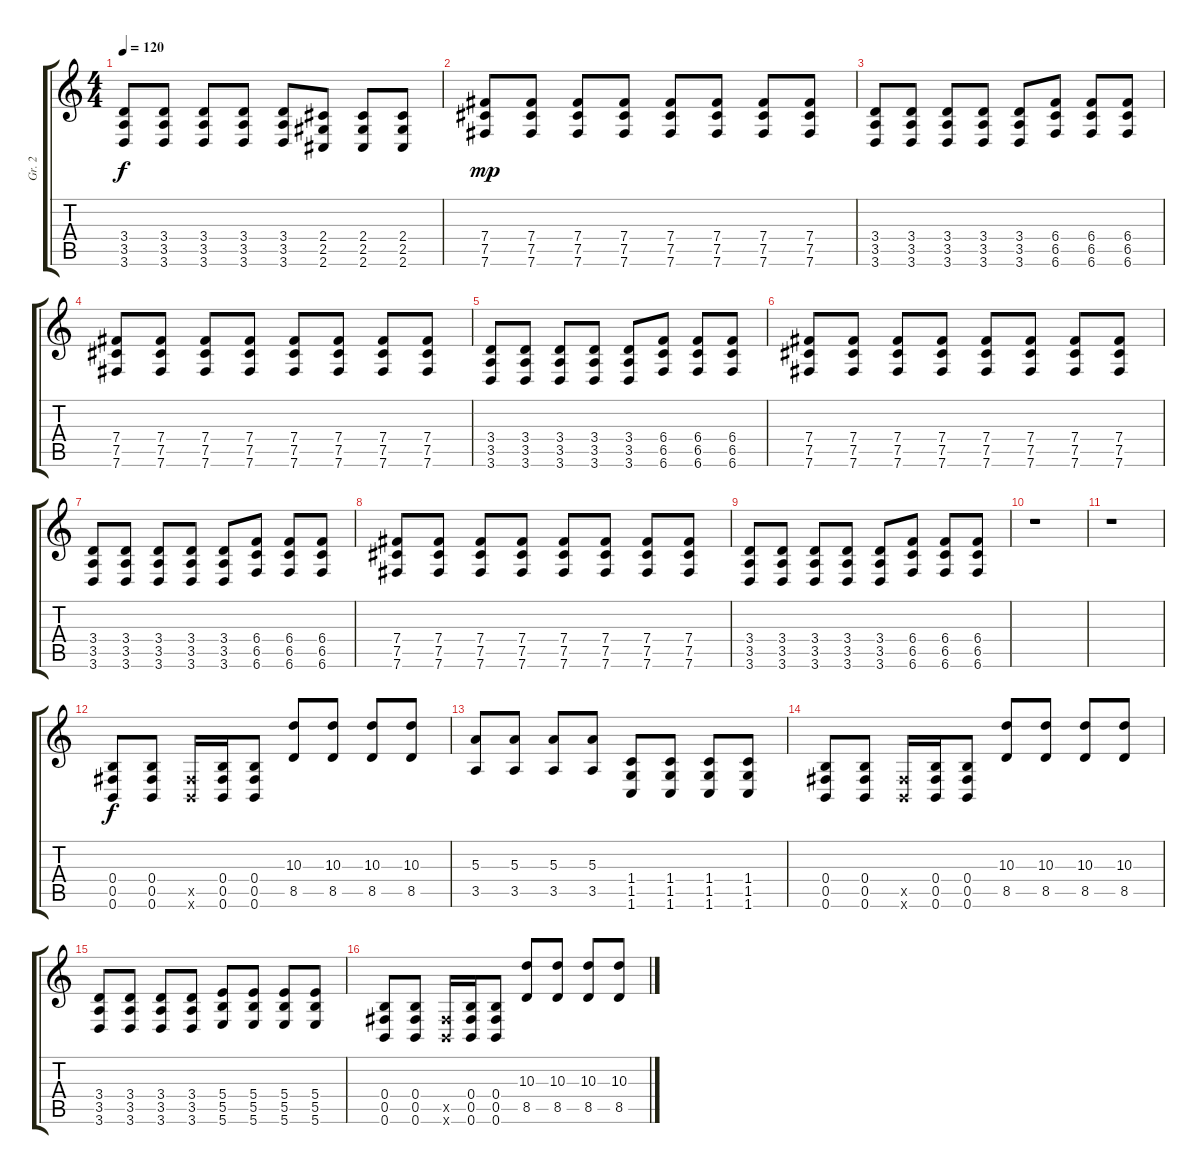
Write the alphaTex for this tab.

\track ("Gr. 2" "Gr. 2") {instrument overdrivenguitar}
\staff {score tabs}
\tuning (Db4 Ab3 E3 B2 Gb2 B1) {hide}
\ts (4 4)
\tempo 120
\clef g2
\ks c
(3.4 3.5 3.6).8{dy f} (3.4 3.5 3.6).8 (3.4 3.5 3.6).8 (3.4 3.5 3.6).8 (3.4 3.5 3.6).8 (2.4 2.5 2.6).8 (2.4 2.5 2.6).8 (2.4 2.5 2.6).8 |
(7.4 7.5 7.6).8{dy mp} (7.4 7.5 7.6).8 (7.4 7.5 7.6).8 (7.4 7.5 7.6).8 (7.4 7.5 7.6).8 (7.4 7.5 7.6).8 (7.4 7.5 7.6).8 (7.4 7.5 7.6).8 |
(3.4 3.5 3.6).8 (3.4 3.5 3.6).8 (3.4 3.5 3.6).8 (3.4 3.5 3.6).8 (3.4 3.5 3.6).8 (6.4 6.5 6.6).8 (6.4 6.5 6.6).8 (6.4 6.5 6.6).8 |
(7.4 7.5 7.6).8 (7.4 7.5 7.6).8 (7.4 7.5 7.6).8 (7.4 7.5 7.6).8 (7.4 7.5 7.6).8 (7.4 7.5 7.6).8 (7.4 7.5 7.6).8 (7.4 7.5 7.6).8 |
(3.4 3.5 3.6).8 (3.4 3.5 3.6).8 (3.4 3.5 3.6).8 (3.4 3.5 3.6).8 (3.4 3.5 3.6).8 (6.4 6.5 6.6).8 (6.4 6.5 6.6).8 (6.4 6.5 6.6).8 |
(7.4 7.5 7.6).8 (7.4 7.5 7.6).8 (7.4 7.5 7.6).8 (7.4 7.5 7.6).8 (7.4 7.5 7.6).8 (7.4 7.5 7.6).8 (7.4 7.5 7.6).8 (7.4 7.5 7.6).8 |
(3.4 3.5 3.6).8 (3.4 3.5 3.6).8 (3.4 3.5 3.6).8 (3.4 3.5 3.6).8 (3.4 3.5 3.6).8 (6.4 6.5 6.6).8 (6.4 6.5 6.6).8 (6.4 6.5 6.6).8 |
(7.4 7.5 7.6).8 (7.4 7.5 7.6).8 (7.4 7.5 7.6).8 (7.4 7.5 7.6).8 (7.4 7.5 7.6).8 (7.4 7.5 7.6).8 (7.4 7.5 7.6).8 (7.4 7.5 7.6).8 |
(3.4 3.5 3.6).8 (3.4 3.5 3.6).8 (3.4 3.5 3.6).8 (3.4 3.5 3.6).8 (3.4 3.5 3.6).8 (6.4 6.5 6.6).8 (6.4 6.5 6.6).8 (6.4 6.5 6.6).8 |
r.1 |
r.1 |
(0.4 0.5 0.6).8{dy f} (0.4 0.5 0.6).8 (0.5{x} 0.6{x}).16 (0.4 0.5 0.6).16 (0.4 0.5 0.6).8 (10.3 8.5).8 (10.3 8.5).8 (10.3 8.5).8 (10.3 8.5).8 |
(5.3 3.5).8 (5.3 3.5).8 (5.3 3.5).8 (5.3 3.5).8 (1.4 1.5 1.6).8 (1.4 1.5 1.6).8 (1.4 1.5 1.6).8 (1.4 1.5 1.6).8 |
(0.4 0.5 0.6).8 (0.4 0.5 0.6).8 (0.5{x} 0.6{x}).16 (0.4 0.5 0.6).16 (0.4 0.5 0.6).8 (10.3 8.5).8 (10.3 8.5).8 (10.3 8.5).8 (10.3 8.5).8 |
(3.4 3.5 3.6).8 (3.4 3.5 3.6).8 (3.4 3.5 3.6).8 (3.4 3.5 3.6).8 (5.4 5.5 5.6).8 (5.4 5.5 5.6).8 (5.4 5.5 5.6).8 (5.4 5.5 5.6).8 |
(0.4 0.5 0.6).8 (0.4 0.5 0.6).8 (0.5{x} 0.6{x}).16 (0.4 0.5 0.6).16 (0.4 0.5 0.6).8 (10.3 8.5).8 (10.3 8.5).8 (10.3 8.5).8 (10.3 8.5).8
